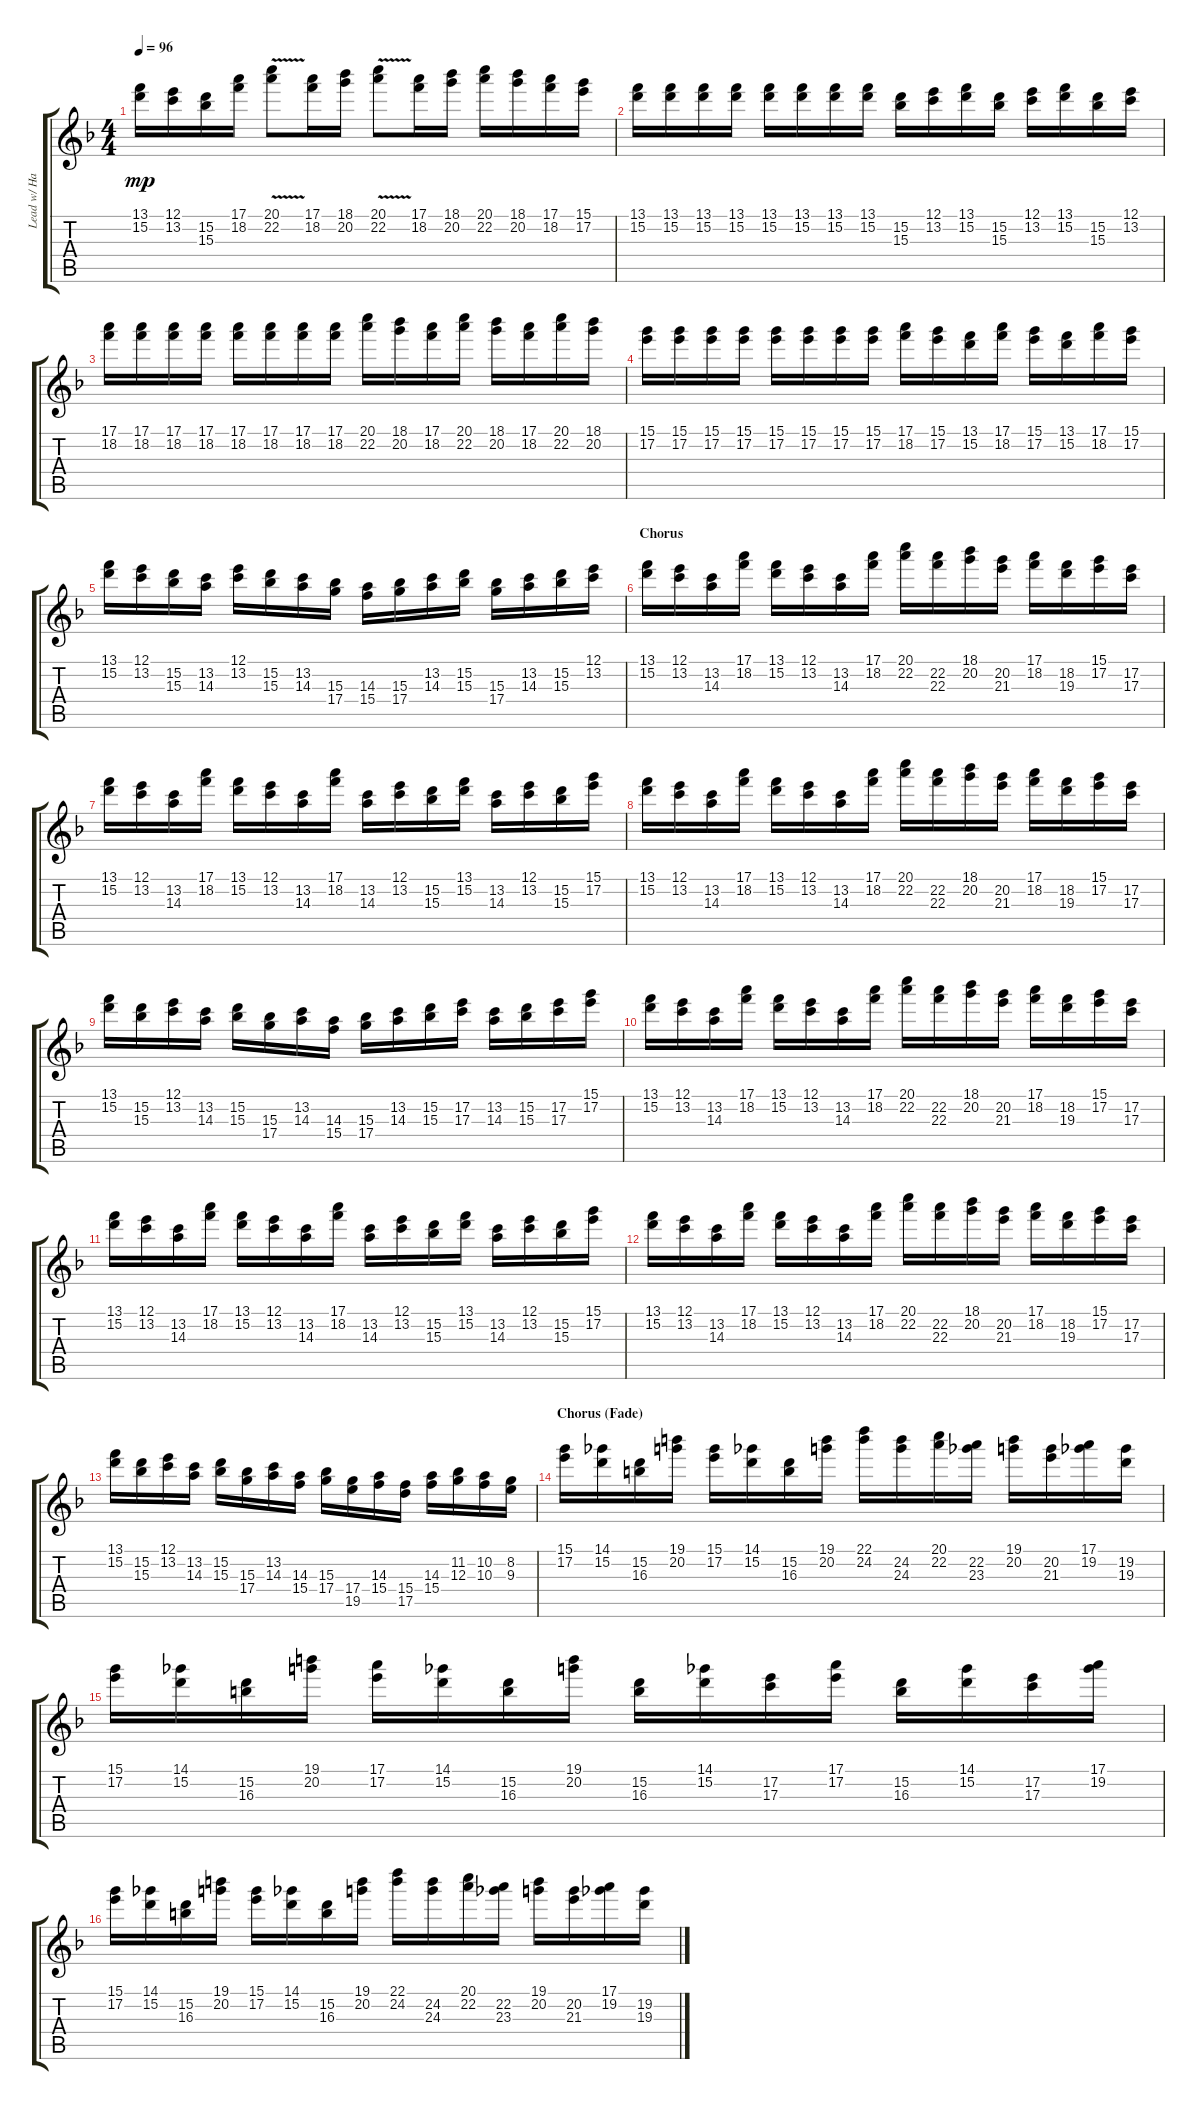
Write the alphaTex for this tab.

\track ("Lead w/ Harmony Overdub" "Lead w/ Ha") {instrument distortionguitar}
\staff {score tabs}
\tuning (E4 B3 G3 D3 A2 D2) {hide}
\ts (4 4)
\tempo 96
\clef g2
\ks dminor
(13.1 15.2).16{dy mp} (12.1 13.2).16 (15.2 15.3).16 (17.1 18.2).16 (20.1{v} 22.2{v}).8 (17.1 18.2).16 (18.1 20.2).16 (20.1{v} 22.2{v}).8 (17.1 18.2).16 (18.1 20.2).16 (20.1 22.2).16 (18.1 20.2).16 (17.1 18.2).16 (15.1 17.2).16 |
(13.1 15.2).16 (13.1 15.2).16 (13.1 15.2).16 (13.1 15.2).16 (13.1 15.2).16 (13.1 15.2).16 (13.1 15.2).16 (13.1 15.2).16 (15.2 15.3).16 (12.1 13.2).16 (13.1 15.2).16 (15.2 15.3).16 (12.1 13.2).16 (13.1 15.2).16 (15.2 15.3).16 (12.1 13.2).16 |
(17.1 18.2).16 (17.1 18.2).16 (17.1 18.2).16 (17.1 18.2).16 (17.1 18.2).16 (17.1 18.2).16 (17.1 18.2).16 (17.1 18.2).16 (20.1 22.2).16 (18.1 20.2).16 (17.1 18.2).16 (20.1 22.2).16 (18.1 20.2).16 (17.1 18.2).16 (20.1 22.2).16 (18.1 20.2).16 |
(15.1 17.2).16 (15.1 17.2).16 (15.1 17.2).16 (15.1 17.2).16 (15.1 17.2).16 (15.1 17.2).16 (15.1 17.2).16 (15.1 17.2).16 (17.1 18.2).16 (15.1 17.2).16 (13.1 15.2).16 (17.1 18.2).16 (15.1 17.2).16 (13.1 15.2).16 (17.1 18.2).16 (15.1 17.2).16 |
(13.1 15.2).16 (12.1 13.2).16 (15.2 15.3).16 (13.2 14.3).16 (12.1 13.2).16 (15.2 15.3).16 (13.2 14.3).16 (15.3 17.4).16 (14.3 15.4).16 (15.3 17.4).16 (13.2 14.3).16 (15.2 15.3).16 (15.3 17.4).16 (13.2 14.3).16 (15.2 15.3).16 (12.1 13.2).16 |
\section ("" "Chorus")
(13.1 15.2).16 (12.1 13.2).16 (13.2 14.3).16 (17.1 18.2).16 (13.1 15.2).16 (12.1 13.2).16 (13.2 14.3).16 (17.1 18.2).16 (20.1 22.2).16 (22.2 22.3).16 (18.1 20.2).16 (20.2 21.3).16 (17.1 18.2).16 (18.2 19.3).16 (15.1 17.2).16 (17.2 17.3).16 |
(13.1 15.2).16 (12.1 13.2).16 (13.2 14.3).16 (17.1 18.2).16 (13.1 15.2).16 (12.1 13.2).16 (13.2 14.3).16 (17.1 18.2).16 (13.2 14.3).16 (12.1 13.2).16 (15.2 15.3).16 (13.1 15.2).16 (13.2 14.3).16 (12.1 13.2).16 (15.2 15.3).16 (15.1 17.2).16 |
(13.1 15.2).16 (12.1 13.2).16 (13.2 14.3).16 (17.1 18.2).16 (13.1 15.2).16 (12.1 13.2).16 (13.2 14.3).16 (17.1 18.2).16 (20.1 22.2).16 (22.2 22.3).16 (18.1 20.2).16 (20.2 21.3).16 (17.1 18.2).16 (18.2 19.3).16 (15.1 17.2).16 (17.2 17.3).16 |
(13.1 15.2).16 (15.2 15.3).16 (12.1 13.2).16 (13.2 14.3).16 (15.2 15.3).16 (15.3 17.4).16 (13.2 14.3).16 (14.3 15.4).16 (15.3 17.4).16 (13.2 14.3).16 (15.2 15.3).16 (17.2 17.3).16 (13.2 14.3).16 (15.2 15.3).16 (17.2 17.3).16 (15.1 17.2).16 |
(13.1 15.2).16 (12.1 13.2).16 (13.2 14.3).16 (17.1 18.2).16 (13.1 15.2).16 (12.1 13.2).16 (13.2 14.3).16 (17.1 18.2).16 (20.1 22.2).16 (22.2 22.3).16 (18.1 20.2).16 (20.2 21.3).16 (17.1 18.2).16 (18.2 19.3).16 (15.1 17.2).16 (17.2 17.3).16 |
(13.1 15.2).16 (12.1 13.2).16 (13.2 14.3).16 (17.1 18.2).16 (13.1 15.2).16 (12.1 13.2).16 (13.2 14.3).16 (17.1 18.2).16 (13.2 14.3).16 (12.1 13.2).16 (15.2 15.3).16 (13.1 15.2).16 (13.2 14.3).16 (12.1 13.2).16 (15.2 15.3).16 (15.1 17.2).16 |
(13.1 15.2).16 (12.1 13.2).16 (13.2 14.3).16 (17.1 18.2).16 (13.1 15.2).16 (12.1 13.2).16 (13.2 14.3).16 (17.1 18.2).16 (20.1 22.2).16 (22.2 22.3).16 (18.1 20.2).16 (20.2 21.3).16 (17.1 18.2).16 (18.2 19.3).16 (15.1 17.2).16 (17.2 17.3).16 |
(13.1 15.2).16 (15.2 15.3).16 (12.1 13.2).16 (13.2 14.3).16 (15.2 15.3).16 (15.3 17.4).16 (13.2 14.3).16 (14.3 15.4).16 (15.3 17.4).16 (17.4 19.5).16 (14.3 15.4).16 (15.4 17.5).16 (14.3 15.4).16 (11.2 12.3).16 (10.2 10.3).16 (8.2 9.3).16 |
\section ("" "Chorus (Fade)")
(15.1 17.2).16 (14.1 15.2).16 (15.2 16.3).16 (19.1 20.2).16 (15.1 17.2).16 (14.1 15.2).16 (15.2 16.3).16 (19.1 20.2).16 (22.1 24.2).16 (24.2 24.3).16 (20.1 22.2).16 (22.2 23.3).16 (19.1 20.2).16 (20.2 21.3).16 (17.1 19.2).16 (19.2 19.3).16 |
(15.1 17.2).16 (14.1 15.2).16 (15.2 16.3).16 (19.1 20.2).16 (17.1 17.2).16 (14.1 15.2).16 (15.2 16.3).16 (19.1 20.2).16 (15.2 16.3).16 (14.1 15.2).16 (17.2 17.3).16 (17.1 17.2).16 (15.2 16.3).16 (14.1 15.2).16 (17.2 17.3).16 (17.1 19.2).16 |
(15.1 17.2).16 (14.1 15.2).16 (15.2 16.3).16 (19.1 20.2).16 (15.1 17.2).16 (14.1 15.2).16 (15.2 16.3).16 (19.1 20.2).16 (22.1 24.2).16 (24.2 24.3).16 (20.1 22.2).16 (22.2 23.3).16 (19.1 20.2).16 (20.2 21.3).16 (17.1 19.2).16 (19.2 19.3).16
